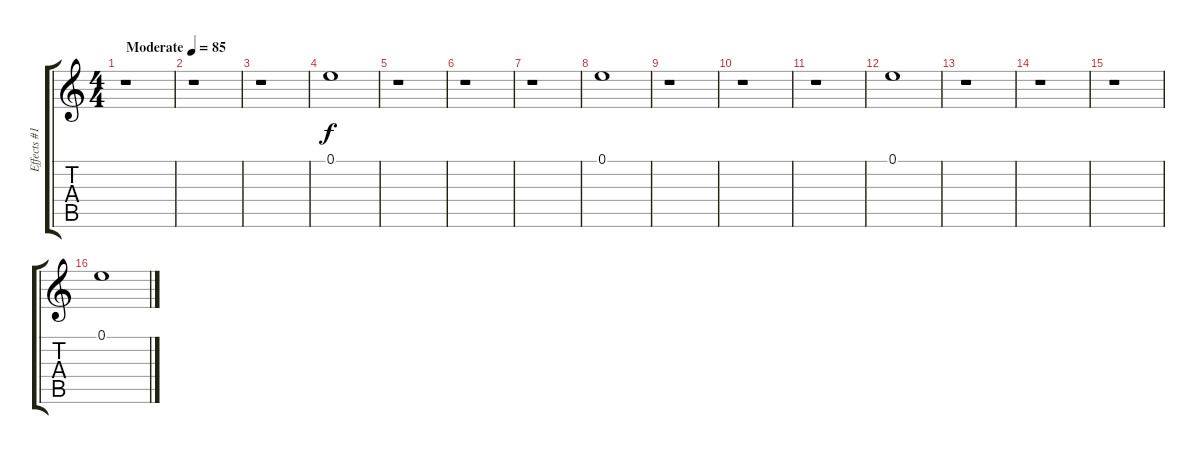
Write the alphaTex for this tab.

\track ("Effects #1" "Effects #1") {instrument overdrivenguitar}
\staff {score tabs}
\tuning (E4 B3 G3 D3 A2 E2) {hide}
\ts (4 4)
\tempo (85 "Moderate")
\clef g2
\ks c
r.1{dy f instrument overdrivenguitar} |
r.1 |
r.1 |
0.1.1{volume 1} |
r.1 |
r.1 |
r.1 |
0.1.1{volume 1} |
r.1 |
r.1 |
r.1 |
0.1.1{volume 1} |
r.1 |
r.1 |
r.1 |
0.1.1{volume 1}
